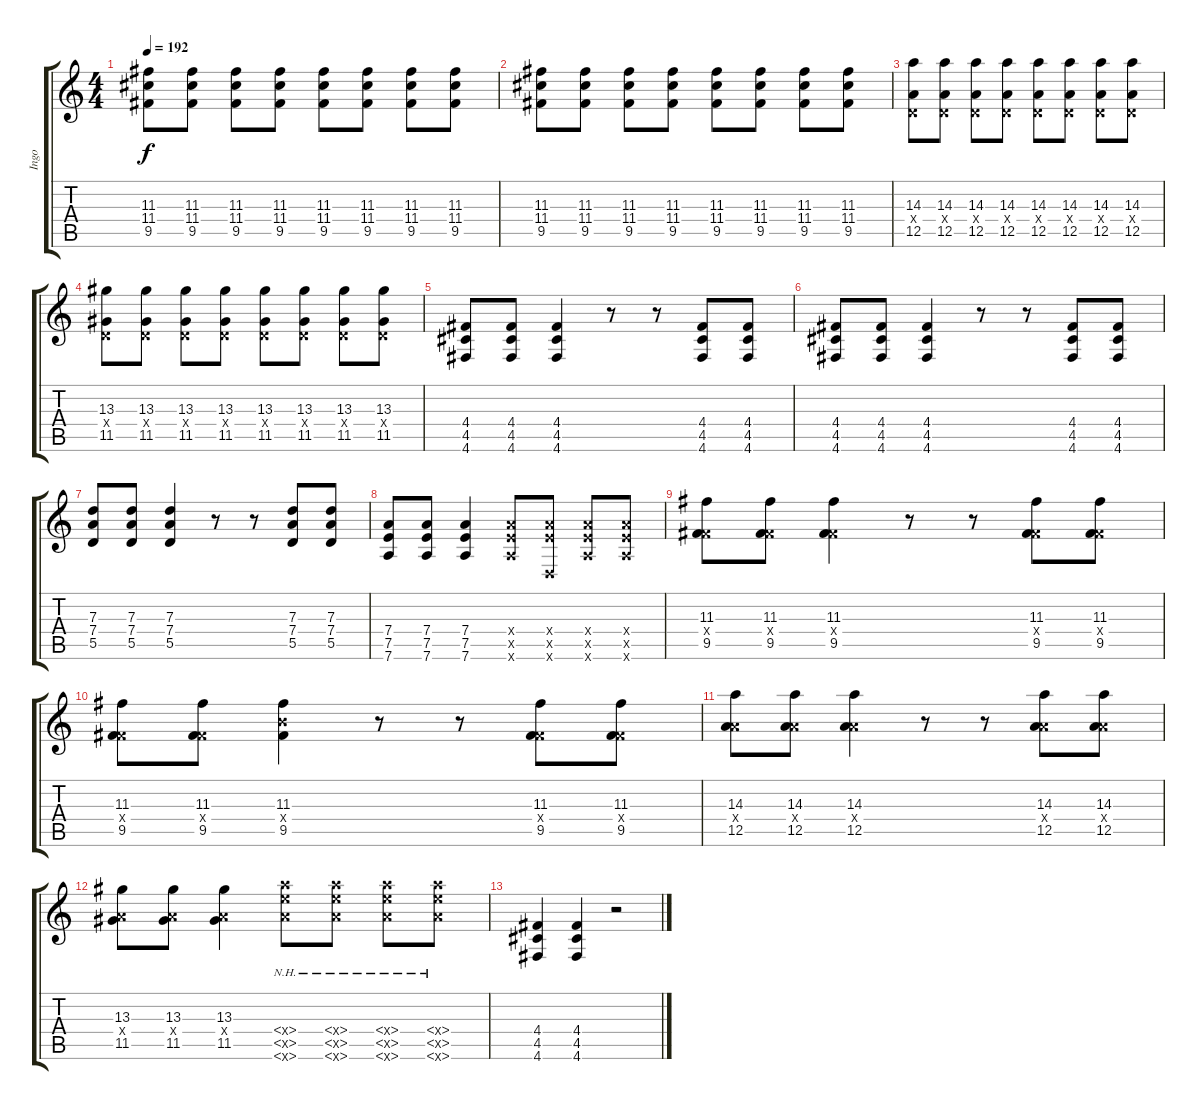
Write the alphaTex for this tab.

\track ("Ingo" "Ingo") {instrument distortionguitar}
\staff {score tabs}
\tuning (E4 B3 G3 D3 A2 D2) {hide}
\ts (4 4)
\tempo 192
\clef g2
\ks c
(11.3 11.4 9.5).8{dy f} (11.3 11.4 9.5).8 (11.3 11.4 9.5).8 (11.3 11.4 9.5).8 (11.3 11.4 9.5).8 (11.3 11.4 9.5).8 (11.3 11.4 9.5).8 (11.3 11.4 9.5).8 |
(11.3 11.4 9.5).8 (11.3 11.4 9.5).8 (11.3 11.4 9.5).8 (11.3 11.4 9.5).8 (11.3 11.4 9.5).8 (11.3 11.4 9.5).8 (11.3 11.4 9.5).8 (11.3 11.4 9.5).8 |
(14.3 0.4{x} 12.5).8 (14.3 0.4{x} 12.5).8 (14.3 0.4{x} 12.5).8 (14.3 0.4{x} 12.5).8 (14.3 0.4{x} 12.5).8 (14.3 0.4{x} 12.5).8 (14.3 0.4{x} 12.5).8 (14.3 0.4{x} 12.5).8 |
(13.3 0.4{x} 11.5).8 (13.3 0.4{x} 11.5).8 (13.3 0.4{x} 11.5).8 (13.3 0.4{x} 11.5).8 (13.3 0.4{x} 11.5).8 (13.3 0.4{x} 11.5).8 (13.3 0.4{x} 11.5).8 (13.3 0.4{x} 11.5).8 |
(4.4 4.5 4.6).8 (4.4 4.5 4.6).8 (4.4 4.5 4.6).4 r.8 r.8 (4.4 4.5 4.6).8 (4.4 4.5 4.6).8 |
(4.4 4.5 4.6).8 (4.4 4.5 4.6).8 (4.4 4.5 4.6).4 r.8 r.8 (4.4 4.5 4.6).8 (4.4 4.5 4.6).8 |
(7.3 7.4 5.5).8 (7.3 7.4 5.5).8 (7.3 7.4 5.5).4 r.8 r.8 (7.3 7.4 5.5).8 (7.3 7.4 5.5).8 |
(7.4 7.5 7.6).8 (7.4 7.5 7.6).8 (7.4 7.5 7.6).4 (7.4{x} 7.5{x} 7.6{x}).8 (7.4{x} 7.5{x} 0.6{x}).8 (7.4{x} 7.5{x} 7.6{x}).8 (7.4{x} 7.5{x} 7.6{x}).8 |
(11.3 4.4{x} 9.5).8 (11.3 4.4{x} 9.5).8 (11.3 4.4{x} 9.5).4 r.8 r.8 (11.3 4.4{x} 9.5).8 (11.3 4.4{x} 9.5).8 |
(11.3 4.4{x} 9.5).8 (11.3 4.4{x} 9.5).8 (11.3 9.4{x} 9.5).4 r.8 r.8 (11.3 4.4{x} 9.5).8 (11.3 4.4{x} 9.5).8 |
(14.3 7.4{x} 12.5).8 (14.3 7.4{x} 12.5).8 (14.3 7.4{x} 12.5).4 r.8 r.8 (14.3 7.4{x} 12.5).8 (14.3 7.4{x} 12.5).8 |
(13.3 7.4{x} 11.5).8 (13.3 7.4{x} 11.5).8 (13.3 7.4{x} 11.5).4 (7.4{nh x} 7.5{nh x} 7.6{nh x}).8 (7.4{nh x} 7.5{nh x} 7.6{nh x}).8 (7.4{nh x} 7.5{nh x} 7.6{nh x}).8 (7.4{nh x} 7.5{nh x} 7.6{nh x}).8 |
(4.4 4.5 4.6).4 (4.4 4.5 4.6).4 r.2
